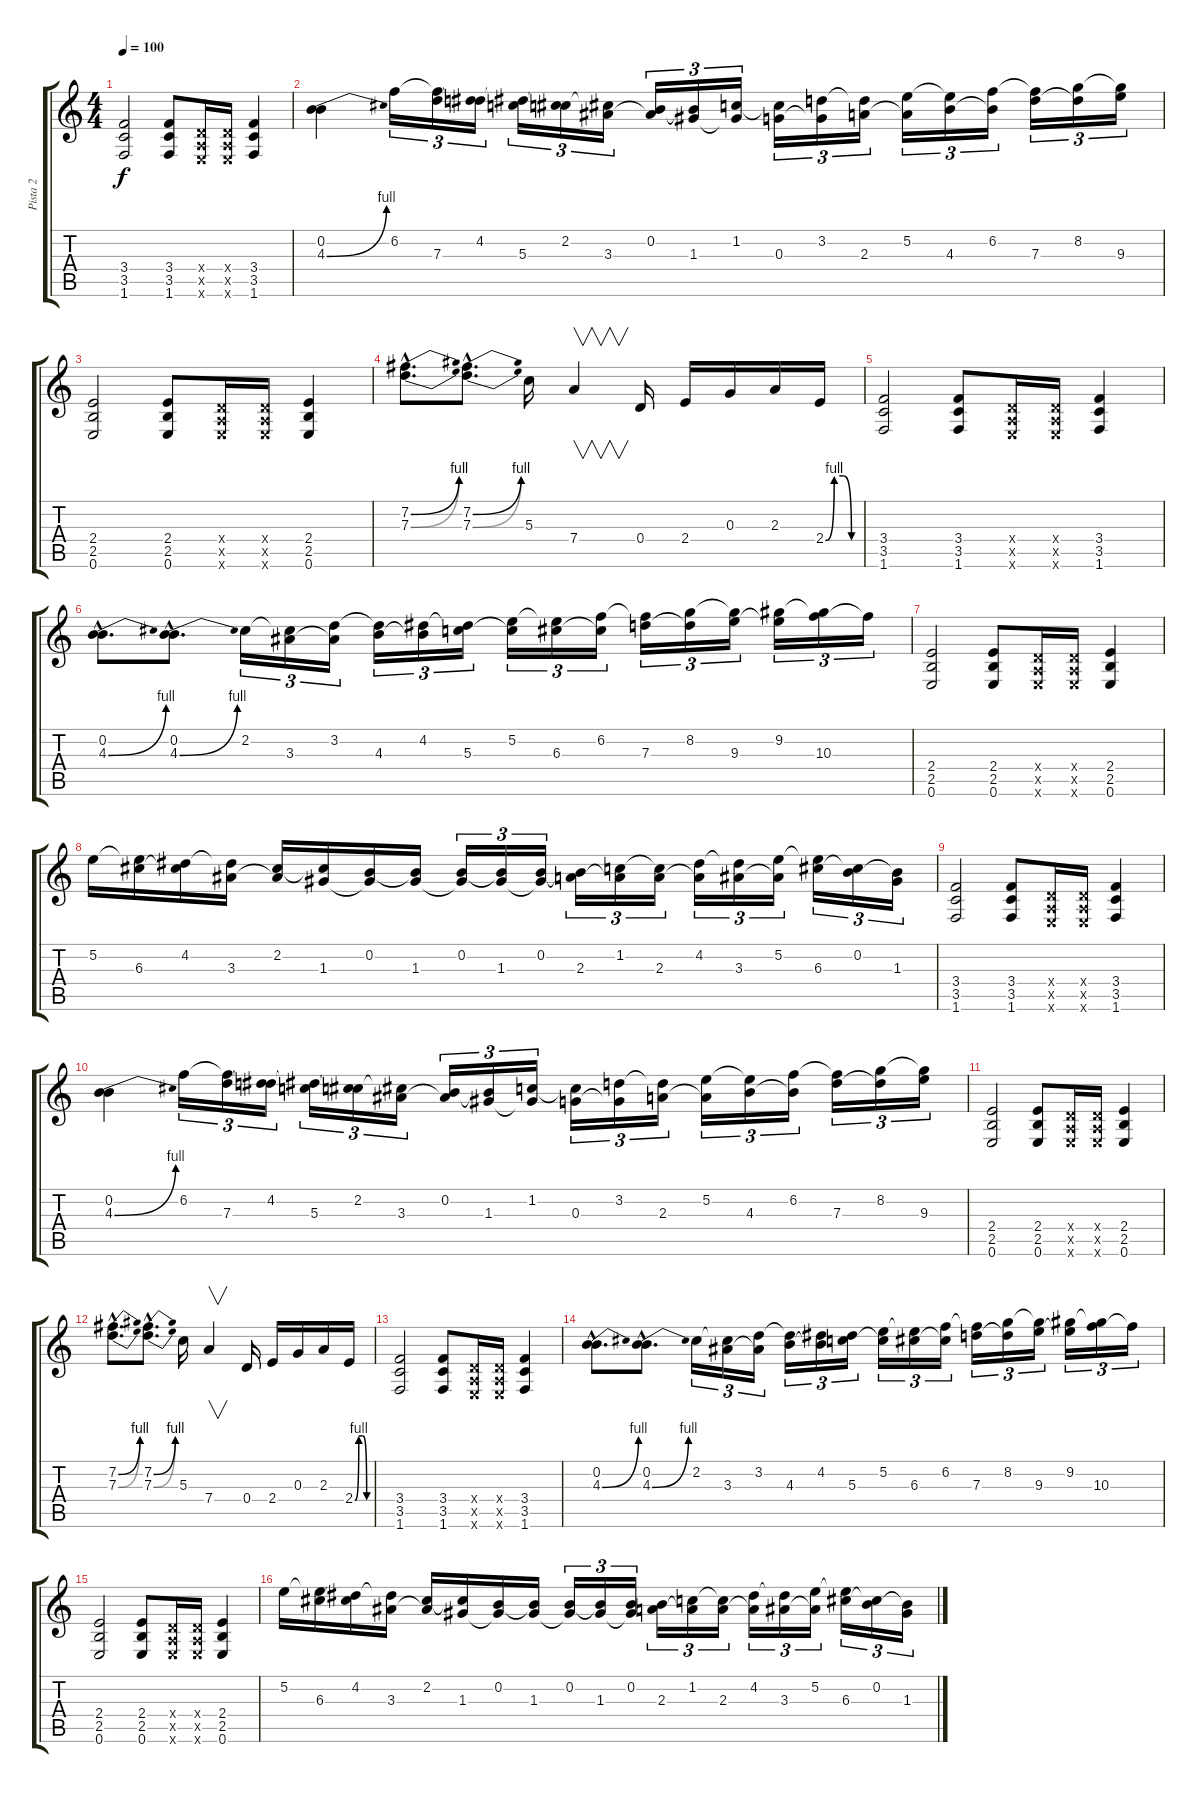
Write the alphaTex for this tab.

\track ("Pista 2" "Pista 2") {instrument distortionguitar}
\staff {score tabs}
\tuning (E4 B3 G3 D3 A2 E2) {hide}
\ts (4 4)
\tempo 100
\clef g2
\ks c
(3.4 3.5 1.6).2{dy f} (3.4 3.5 1.6).8 (0.4{x} 0.5{x} 0.6{x}).16 (0.4{x} 0.5{x} 0.6{x}).16 (3.4 3.5 1.6).4 |
(0.2 4.3{be (bend 0 0 60 4)}).4 6.2.16{tu (3 2)} (6.2{t} 7.3).16{tu (3 2)} (4.2 7.3{t}).16{tu (3 2)} (4.2{t} 5.3).16{tu (3 2)} (2.2 5.3{t}).16{tu (3 2)} (2.2{t} 3.3).16{tu (3 2)} (0.2 3.3{t}).16{tu (3 2)} (0.2{t} 1.3).16{tu (3 2)} (1.2 1.3{t}).16{tu (3 2)} (1.2{t} 0.3).16{tu (3 2)} (3.2 0.3{t}).16{tu (3 2)} (3.2{t} 2.3).16{tu (3 2)} (5.2 2.3{t}).16{tu (3 2)} (5.2{t} 4.3).16{tu (3 2)} (6.2 4.3{t}).16{tu (3 2)} (6.2{t} 7.3).16{tu (3 2)} (8.2 7.3{t}).16{tu (3 2)} (8.2{t} 9.3).16{tu (3 2)} |
(2.4 2.5 0.6).2 (2.4 2.5 0.6).8 (0.4{x} 0.5{x} 0.6{x}).16 (0.4{x} 0.5{x} 0.6{x}).16 (2.4 2.5 0.6).4 |
(7.2{be (bend 0 0 60 4) hac} 7.3{be (bend 0 0 60 4) hac}).8{d} (7.2{be (bend 0 0 60 4) hac} 7.3{be (bend 0 0 60 4) hac}).8{d} 5.3.16 7.4.4{v} 0.4.16 2.4.16 0.3.16 2.3.16 2.4{be (custom 0 0 15 4 30 4 45 0 60 0)}.16 |
(3.4 3.5 1.6).2 (3.4 3.5 1.6).8 (0.4{x} 0.5{x} 0.6{x}).16 (0.4{x} 0.5{x} 0.6{x}).16 (3.4 3.5 1.6).4 |
(0.2{hac} 4.3{be (bend 0 0 60 4) hac}).8{d} (0.2{hac} 4.3{be (bend 0 0 60 4) hac}).8{d} 2.2.16{tu (3 2)} (2.2{t} 3.3).16{tu (3 2)} (3.2 3.3{t}).16{tu (3 2)} (3.2{t} 4.3).16{tu (3 2)} (4.2 4.3{t}).16{tu (3 2)} (4.2{t} 5.3).16{tu (3 2)} (5.2 5.3{t}).16{tu (3 2)} (5.2{t} 6.3).16{tu (3 2)} (6.2 6.3{t}).16{tu (3 2)} (6.2{t} 7.3).16{tu (3 2)} (8.2 7.3{t}).16{tu (3 2)} (8.2{t} 9.3).16{tu (3 2)} (9.2 9.3{t}).16{tu (3 2)} (9.2{t} 10.3).16{tu (3 2)} 10.3{t}.16{tu (3 2)} |
(2.4 2.5 0.6).2 (2.4 2.5 0.6).8 (0.4{x} 0.5{x} 0.6{x}).16 (0.4{x} 0.5{x} 0.6{x}).16 (2.4 2.5 0.6).4 |
5.2.16 (5.2{t} 6.3).16 (4.2 6.3{t}).16 (4.2{t} 3.3).16 (2.2 3.3{t}).16 (2.2{t} 1.3).16 (0.2 1.3{t}).16 (0.2{t} 1.3).16 (0.2 1.3{t}).16{tu (3 2)} (0.2{t} 1.3).16{tu (3 2)} (0.2 1.3{t}).16{tu (3 2)} (0.2{t} 2.3).16{tu (3 2)} (1.2 2.3{t}).16{tu (3 2)} (1.2{t} 2.3).16{tu (3 2)} (4.2 2.3{t}).16{tu (3 2)} (4.2{t} 3.3).16{tu (3 2)} (5.2 3.3{t}).16{tu (3 2)} (5.2{t} 6.3).16{tu (3 2)} (0.2 6.3{t}).16{tu (3 2)} (0.2{t} 1.3).16{tu (3 2)} |
(3.4 3.5 1.6).2 (3.4 3.5 1.6).8 (0.4{x} 0.5{x} 0.6{x}).16 (0.4{x} 0.5{x} 0.6{x}).16 (3.4 3.5 1.6).4 |
(0.2 4.3{be (bend 0 0 60 4)}).4 6.2.16{tu (3 2)} (6.2{t} 7.3).16{tu (3 2)} (4.2 7.3{t}).16{tu (3 2)} (4.2{t} 5.3).16{tu (3 2)} (2.2 5.3{t}).16{tu (3 2)} (2.2{t} 3.3).16{tu (3 2)} (0.2 3.3{t}).16{tu (3 2)} (0.2{t} 1.3).16{tu (3 2)} (1.2 1.3{t}).16{tu (3 2)} (1.2{t} 0.3).16{tu (3 2)} (3.2 0.3{t}).16{tu (3 2)} (3.2{t} 2.3).16{tu (3 2)} (5.2 2.3{t}).16{tu (3 2)} (5.2{t} 4.3).16{tu (3 2)} (6.2 4.3{t}).16{tu (3 2)} (6.2{t} 7.3).16{tu (3 2)} (8.2 7.3{t}).16{tu (3 2)} (8.2{t} 9.3).16{tu (3 2)} |
(2.4 2.5 0.6).2 (2.4 2.5 0.6).8 (0.4{x} 0.5{x} 0.6{x}).16 (0.4{x} 0.5{x} 0.6{x}).16 (2.4 2.5 0.6).4 |
(7.2{be (bend 0 0 60 4) hac} 7.3{be (bend 0 0 60 4) hac}).8{d} (7.2{be (bend 0 0 60 4) hac} 7.3{be (bend 0 0 60 4) hac}).8{d} 5.3.16 7.4.4{v} 0.4.16 2.4.16 0.3.16 2.3.16 2.4{be (custom 0 0 15 4 30 4 45 0 60 0)}.16 |
(3.4 3.5 1.6).2 (3.4 3.5 1.6).8 (0.4{x} 0.5{x} 0.6{x}).16 (0.4{x} 0.5{x} 0.6{x}).16 (3.4 3.5 1.6).4 |
(0.2{hac} 4.3{be (bend 0 0 60 4) hac}).8{d} (0.2{hac} 4.3{be (bend 0 0 60 4) hac}).8{d} 2.2.16{tu (3 2)} (2.2{t} 3.3).16{tu (3 2)} (3.2 3.3{t}).16{tu (3 2)} (3.2{t} 4.3).16{tu (3 2)} (4.2 4.3{t}).16{tu (3 2)} (4.2{t} 5.3).16{tu (3 2)} (5.2 5.3{t}).16{tu (3 2)} (5.2{t} 6.3).16{tu (3 2)} (6.2 6.3{t}).16{tu (3 2)} (6.2{t} 7.3).16{tu (3 2)} (8.2 7.3{t}).16{tu (3 2)} (8.2{t} 9.3).16{tu (3 2)} (9.2 9.3{t}).16{tu (3 2)} (9.2{t} 10.3).16{tu (3 2)} 10.3{t}.16{tu (3 2)} |
(2.4 2.5 0.6).2 (2.4 2.5 0.6).8 (0.4{x} 0.5{x} 0.6{x}).16 (0.4{x} 0.5{x} 0.6{x}).16 (2.4 2.5 0.6).4 |
5.2.16 (5.2{t} 6.3).16 (4.2 6.3{t}).16 (4.2{t} 3.3).16 (2.2 3.3{t}).16 (2.2{t} 1.3).16 (0.2 1.3{t}).16 (0.2{t} 1.3).16 (0.2 1.3{t}).16{tu (3 2)} (0.2{t} 1.3).16{tu (3 2)} (0.2 1.3{t}).16{tu (3 2)} (0.2{t} 2.3).16{tu (3 2)} (1.2 2.3{t}).16{tu (3 2)} (1.2{t} 2.3).16{tu (3 2)} (4.2 2.3{t}).16{tu (3 2)} (4.2{t} 3.3).16{tu (3 2)} (5.2 3.3{t}).16{tu (3 2)} (5.2{t} 6.3).16{tu (3 2)} (0.2 6.3{t}).16{tu (3 2)} (0.2{t} 1.3).16{tu (3 2)}
